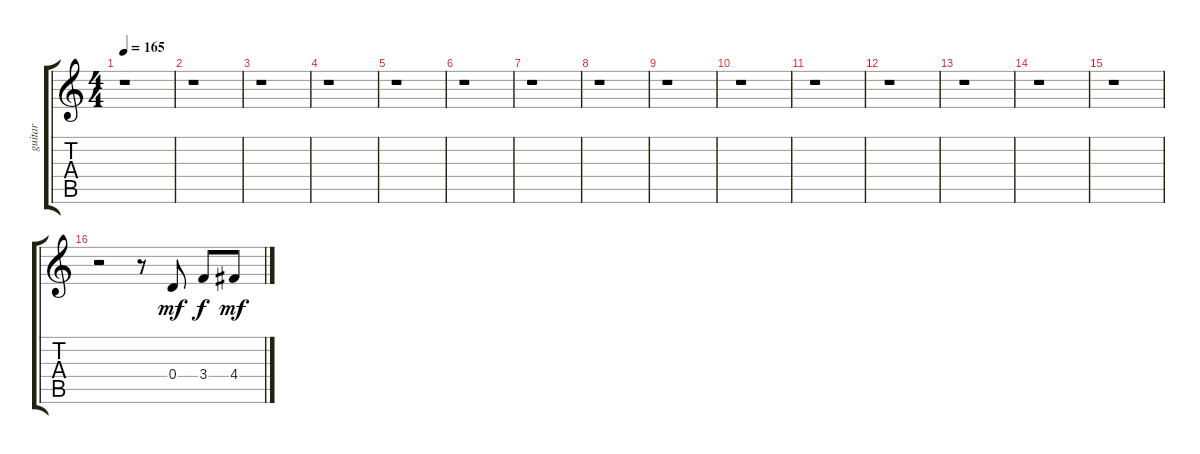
\track ("guitar" "guitar") {instrument overdrivenguitar}
\staff {score tabs}
\tuning (E4 B3 G3 D3 A2 E2) {hide}
\ts (4 4)
\tempo 165
\clef g2
\ks c
r.1{dy f} |
r.1 |
r.1 |
r.1 |
r.1 |
r.1 |
r.1 |
r.1 |
r.1 |
r.1 |
r.1 |
r.1 |
r.1 |
r.1 |
r.1 |
r.2 r.8 0.4.8{dy mf} 3.4.8{dy f} 4.4.8{dy mf}
